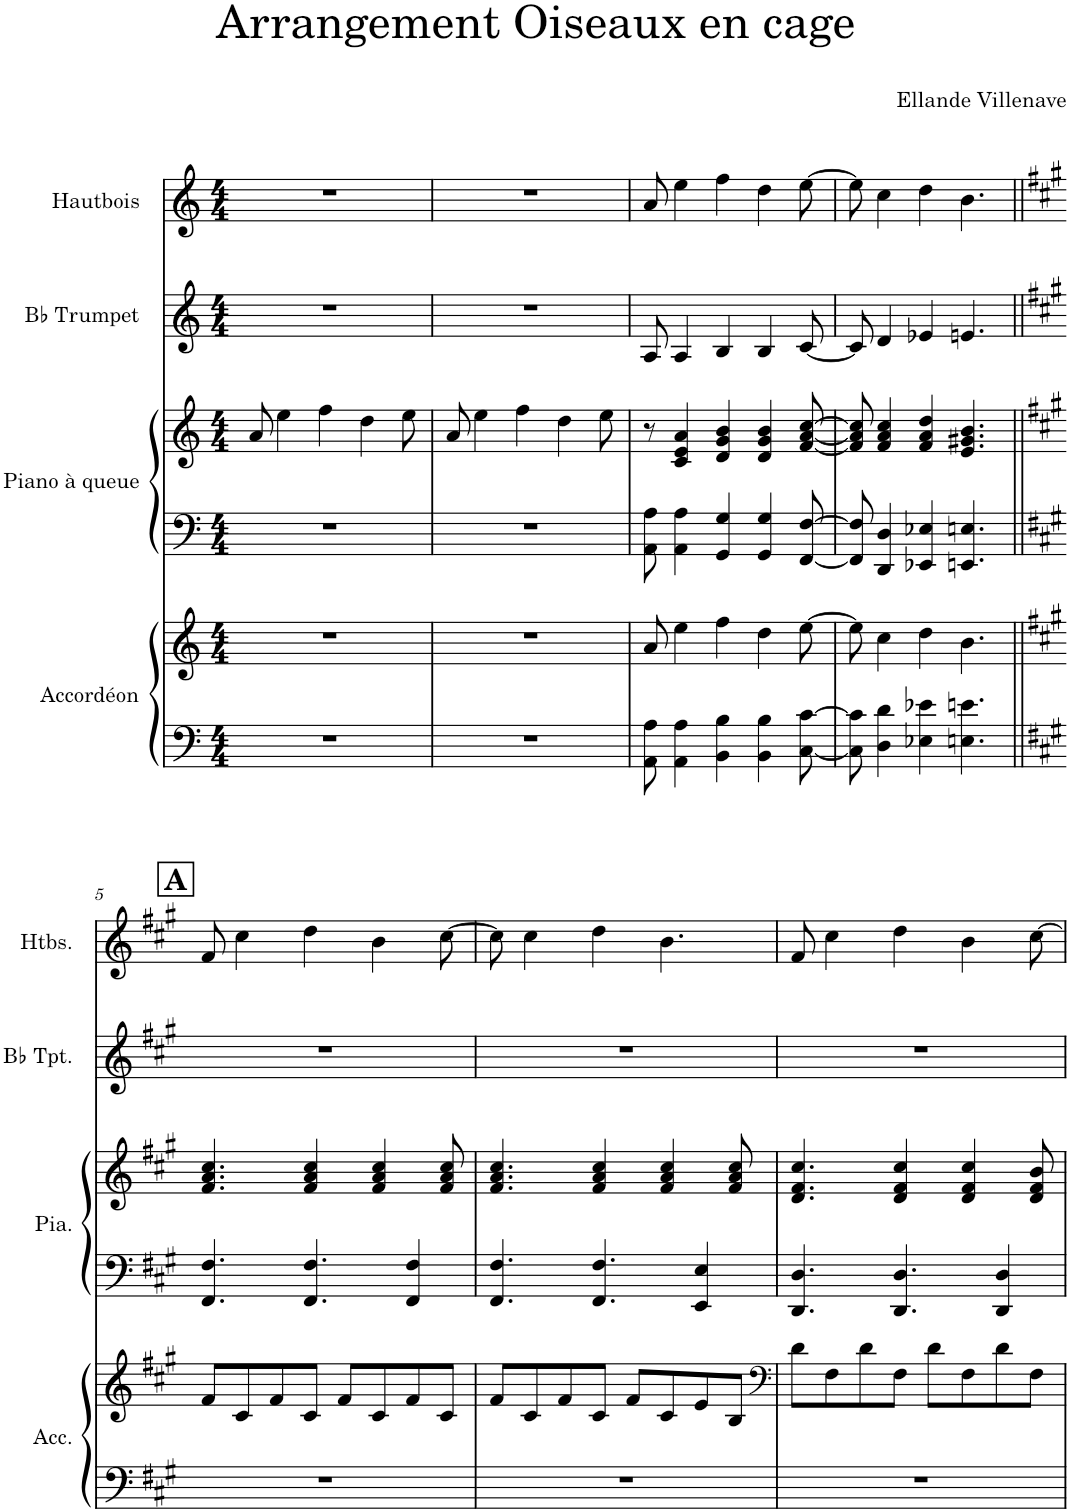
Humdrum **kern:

**kern	**kern	**kern	**kern	**kern	**kern	**kern
*part5	*part5	*part4	*part4	*part3	*part2	*part1
*staff7	*staff6	*staff5	*staff4	*staff3	*staff2	*staff1
*I"Accordéon	*	*I"Piano à queue	*	*I"Bb Trumpet	*I"Trompette en Sib	*I"Hautbois
*I'Acc.	*	*I'Pia.	*	*I'Bb Tpt.	*I'Tromp. Sib	*I'Htbs.
*	*	*	*	*	*stria5	*
*clefF4	*clefG2	*clefF4	*clefG2	*clefG2	*clefG2	*clefG2
*	*	*	*	*ITrd1c2	*ITrd1c2	*
*k[]	*k[]	*k[]	*k[]	*k[]	*k[]	*k[]
*M4/4	*M4/4	*M4/4	*M4/4	*M4/4	*M4/4	*M4/4
=1	=1	=1	=1	=1	=1	=1
1r	1r	1r	8a/	1r	1r	1r
.	.	.	4ee\	.	.	.
.	.	.	4ff\	.	.	.
.	.	.	4dd\	.	.	.
.	.	.	8ee\	.	.	.
=2	=2	=2	=2	=2	=2	=2
1r	1r	1r	8a/	1r	1r	1r
.	.	.	4ee\	.	.	.
.	.	.	4ff\	.	.	.
.	.	.	4dd\	.	.	.
.	.	.	8ee\	.	.	.
=3	=3	=3	=3	=3	=3	=3
8AA\ 8A\	8a/	8AA\ 8A\	8r	8A/	8A	8a/
4AA\ 4A\	4ee\	4AA\ 4A\	4c/ 4e/ 4a/	4A/	4A	4ee\
4BB\ 4B\	4ff\	4GG/ 4G/	4d/ 4g/ 4b/	4B/	4B	4ff\
4BB\ 4B\	4dd\	4GG/ 4G/	4d/ 4g/ 4b/	4B/	4B	4dd\
[8C\ [8c\	[8ee\	[8FF/ [8F/	[8f/ [8a/ [8cc/	[8c/	[8c	[8ee\
=4	=4	=4	=4	=4	=4	=4
8C\] 8c\]	8ee\]	8FF/] 8F/]	8f/] 8a/] 8cc/]	8c/]	8c]	8ee\]
4D\ 4d\	4cc\	4DD/ 4D/	4f/ 4a/ 4cc/	4d/	4d	4cc\
4E-X\ 4e-X\	4dd\	4EE-X/ 4E-X/	4f/ 4a/ 4dd/	4e-X/	4e-X	4dd\
4.En\ 4.en\	4.b\	4.EEn/ 4.En/	4.e/ 4.g#X/ 4.b/	4.en/	4.en	4.b\
!!LO:LB:g=z
!!LO:REH:place=s1:a:B:cj:fs=14:t=A
=5||	=5||	=5||	=5||	=5||	=5||	=5||
*k[f#c#g#]	*k[f#c#g#]	*k[f#c#g#]	*k[f#c#g#]	*k[f#c#g#]	*k[f#c#g#]	*k[f#c#g#]
1r	8f#/L	4.FF#/ 4.F#/	4.f#/ 4.a/ 4.cc#/	1r	1r	8f#/
.	8c#/	.	.	.	.	4cc#\
.	8f#/	.	.	.	.	.
.	8c#/J	4.FF#/ 4.F#/	4f#/ 4a/ 4cc#/	.	.	4dd\
.	8f#/L	.	.	.	.	.
.	8c#/	.	4f#/ 4a/ 4cc#/	.	.	4b\
.	8f#/	4FF#/ 4F#/	.	.	.	.
.	8c#/J	.	8f#/ 8a/ 8cc#/	.	.	[8cc#\
=6	=6	=6	=6	=6	=6	=6
1r	8f#/L	4.FF#/ 4.F#/	4.f#/ 4.a/ 4.cc#/	1r	1r	8cc#\]
.	8c#/	.	.	.	.	4cc#\
.	8f#/	.	.	.	.	.
.	8c#/J	4.FF#/ 4.F#/	4f#/ 4a/ 4cc#/	.	.	4dd\
.	8f#/L	.	.	.	.	.
.	8c#/	.	4f#/ 4a/ 4cc#/	.	.	4.b\
.	8e/	4EE/ 4E/	.	.	.	.
.	8B/J	.	8f#/ 8a/ 8cc#/	.	.	.
=7	=7	=7	=7	=7	=7	=7
*	*clefF4	*	*	*	*	*
1r	8d\L	4.DD/ 4.D/	4.d/ 4.f#/ 4.cc#/	1r	1r	8f#/
.	8F#\	.	.	.	.	4cc#\
.	8d\	.	.	.	.	.
.	8F#\J	4.DD/ 4.D/	4d/ 4f#/ 4cc#/	.	.	4dd\
.	8d\L	.	.	.	.	.
.	8F#\	.	4d/ 4f#/ 4cc#/	.	.	4b\
.	8d\	4DD/ 4D/	.	.	.	.
.	8F#\J	.	8d/ 8f#/ 8b/	.	.	[8cc#\
=	=	=	=	=	=	=
*-	*-	*-	*-	*-	*-	*-
